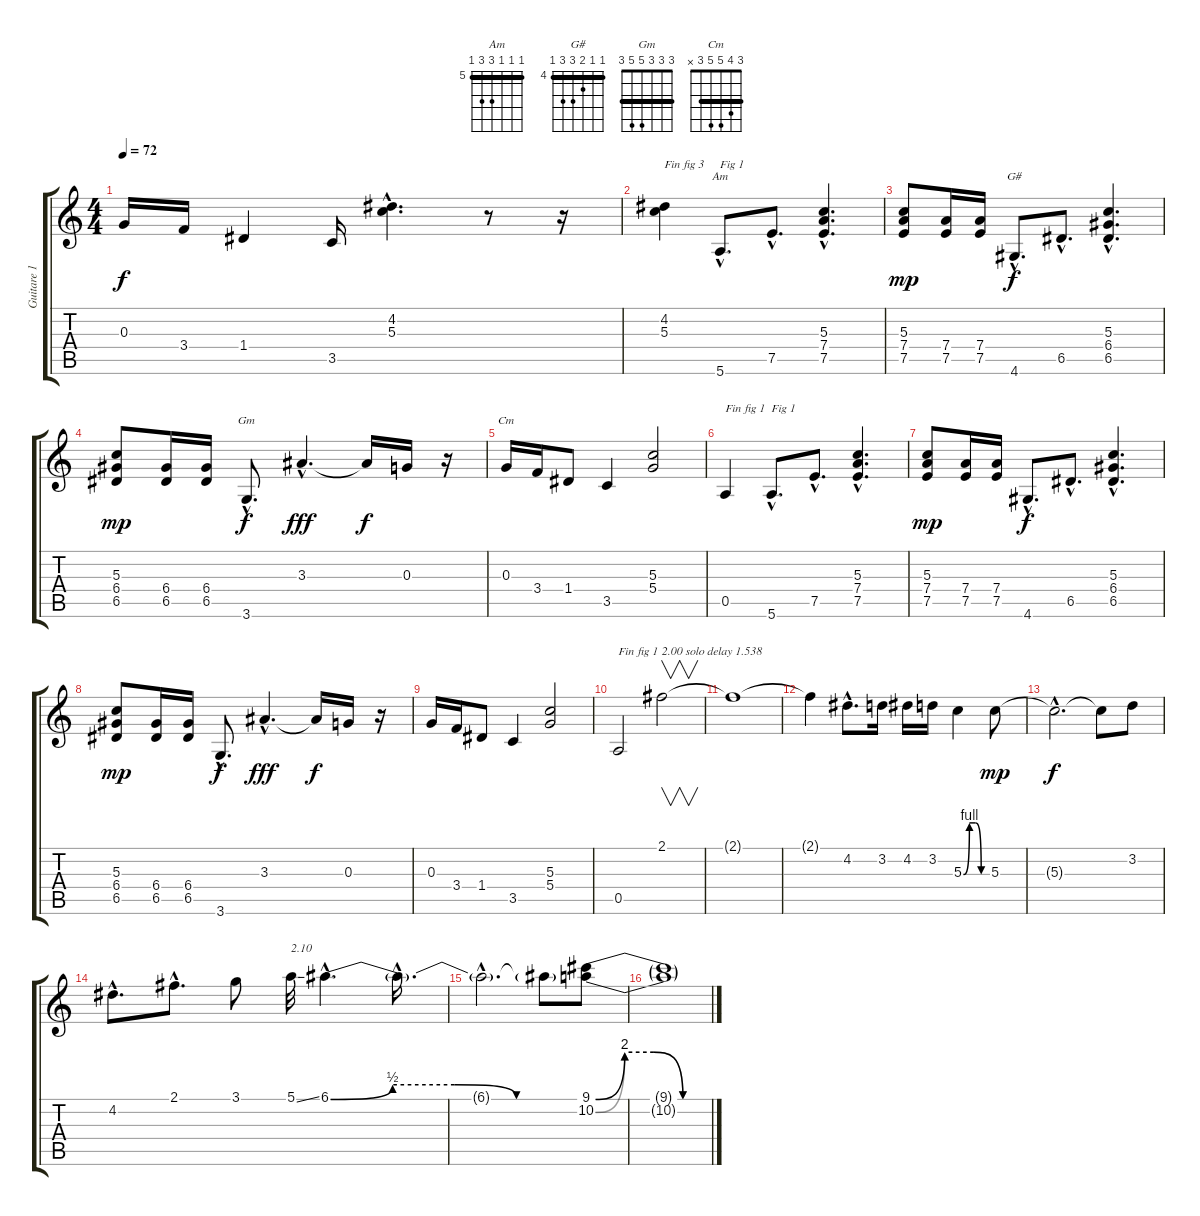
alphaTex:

\track ("Guitare 1 delay solo 0.833" "Guitare 1 ") {instrument electricguitarclean}
\staff {score tabs}
\tuning (E4 B3 G3 D3 A2 E2) {hide}
\chord ("Am" 5 5 5 7 7 5) {firstfret 5 barre 5}
\chord ("G#" 4 4 5 6 6 4) {firstfret 4 barre 4}
\chord ("Gm" 3 3 3 5 5 3) {barre 3}
\chord ("Cm" 3 4 5 5 3 x) {barre 3}
\ts (4 4)
\tempo 72
\clef g2
\ks c
0.3.16{dy f} 3.4.16 1.4.4 3.5.16 (4.2{hac} 5.3{hac}).4{d} r.8 r.16 |
(4.2 5.3).4{txt "Fin fig 3"} 5.6{hac}.8{d ch "Am" txt "Fig 1"} 7.5{hac}.8{d txt ""} (5.3{hac} 7.4{hac} 7.5{hac}).4{d} |
(5.3 7.4 7.5).8{dy mp} (7.4 7.5).16 (7.4 7.5).16 4.6{hac}.8{d ch "G#" dy f} 6.5{hac}.8{d} (5.3{hac} 6.4{hac} 6.5{hac}).4{d} |
(5.3 6.4 6.5).8{dy mp} (6.4 6.5).16 (6.4 6.5).16 3.6{hac}.8{d ch "Gm" dy f} 3.3{hac}.4{d dy fff} 3.3{t}.16{dy f} 0.3.16 r.16 |
0.3.16{ch "Cm"} 3.4.16 1.4.8 3.5.4 (5.3 5.4).2 |
0.5.4{txt "Fin fig 1"} 5.6{hac}.8{d txt "Fig 1"} 7.5{hac}.8{d} (5.3{hac} 7.4{hac} 7.5{hac}).4{d} |
(5.3 7.4 7.5).8{dy mp} (7.4 7.5).16 (7.4 7.5).16 4.6{hac}.8{d dy f} 6.5{hac}.8{d} (5.3{hac} 6.4{hac} 6.5{hac}).4{d} |
(5.3 6.4 6.5).8{dy mp} (6.4 6.5).16 (6.4 6.5).16 3.6{hac}.8{d dy f} 3.3{hac}.4{d dy fff} 3.3{t}.16{dy f} 0.3.16 r.16 |
0.3.16 3.4.16 1.4.8 3.5.4 (5.3 5.4).2 |
0.5.2{txt "Fin fig 1"} 2.1.2{v txt "2.00 solo delay 1.538" volume 10 instrument electricguitarclean} |
2.1{t}.1 |
2.1{t}.4 4.2{hac}.8{d} 3.2.16 4.2.16 3.2.16 5.3{be (custom 0 0 15 4 30 4 45 0 60 0)}.4 5.3.8{dy mp} |
5.3{hac t}.2{d dy f} 5.3{t}.8 3.2.8 |
4.2{hac}.8{d} 2.1{hac}.8{d} 3.1.8 5.1{ss}.32{txt "2.10"} 6.1{be (custom 0 0 15 2 30 2 45 0 60 0) hac}.4{d} 6.1{hac t}.16{d} |
6.1{hac t}.2{d} 6.1{t}.8 (9.1{be (custom 0 0 15 8 30 8 45 0 60 0)} 10.2{be (custom 0 0 15 8 30 8 45 0 60 0)}).8 |
(9.1{t} 10.2{t}).1
